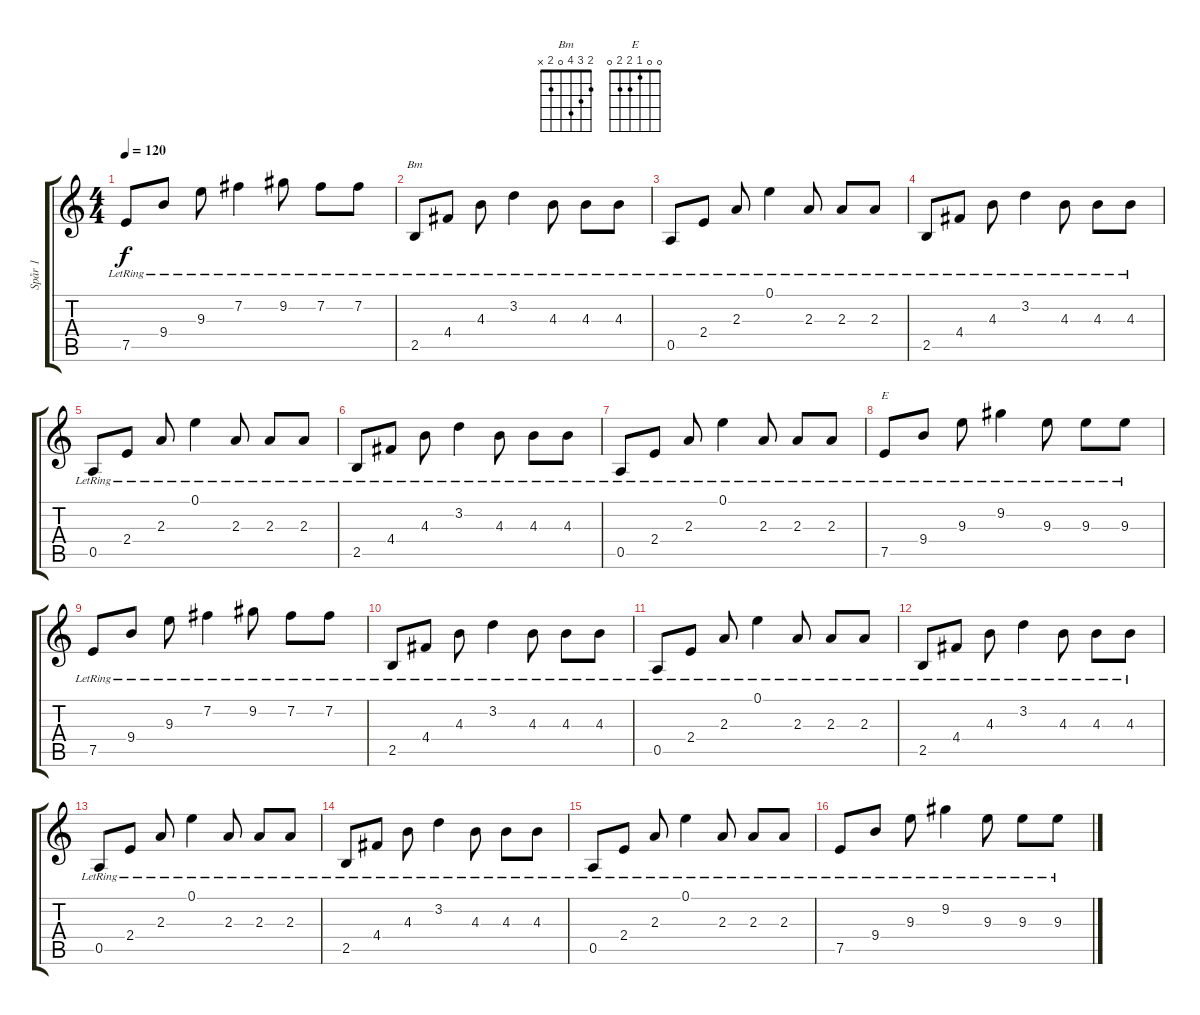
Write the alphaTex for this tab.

\track ("Spår 1" "Spår 1") {instrument acousticguitarsteel}
\staff {score tabs}
\tuning (E4 B3 G3 D3 A2 E2) {hide}
\chord ("Bm" 2 3 4 0 2 x)
\chord ("E" 0 0 1 2 2 0)
\ts (4 4)
\tempo 120
\clef g2
\ks c
7.5{lr}.8{dy f} 9.4{lr}.8 9.3{lr}.8 7.2{lr}.4 9.2{lr}.8 7.2{lr}.8 7.2{lr}.8 |
2.5{lr}.8{ch "Bm"} 4.4{lr}.8 4.3{lr}.8 3.2{lr}.4 4.3{lr}.8 4.3{lr}.8 4.3{lr}.8 |
0.5{lr}.8 2.4{lr}.8 2.3{lr}.8 0.1{lr}.4 2.3{lr}.8 2.3{lr}.8 2.3{lr}.8 |
2.5{lr}.8 4.4{lr}.8 4.3{lr}.8 3.2{lr}.4 4.3{lr}.8 4.3{lr}.8 4.3{lr}.8 |
0.5{lr}.8 2.4{lr}.8 2.3{lr}.8 0.1{lr}.4 2.3{lr}.8 2.3{lr}.8 2.3{lr}.8 |
2.5{lr}.8 4.4{lr}.8 4.3{lr}.8 3.2{lr}.4 4.3{lr}.8 4.3{lr}.8 4.3{lr}.8 |
0.5{lr}.8 2.4{lr}.8 2.3{lr}.8 0.1{lr}.4 2.3{lr}.8 2.3{lr}.8 2.3{lr}.8 |
7.5{lr}.8{ch "E"} 9.4{lr}.8 9.3{lr}.8 9.2{lr}.4 9.3{lr}.8 9.3{lr}.8 9.3{lr}.8 |
7.5{lr}.8 9.4{lr}.8 9.3{lr}.8 7.2{lr}.4 9.2{lr}.8 7.2{lr}.8 7.2{lr}.8 |
2.5{lr}.8 4.4{lr}.8 4.3{lr}.8 3.2{lr}.4 4.3{lr}.8 4.3{lr}.8 4.3{lr}.8 |
0.5{lr}.8 2.4{lr}.8 2.3{lr}.8 0.1{lr}.4 2.3{lr}.8 2.3{lr}.8 2.3{lr}.8 |
2.5{lr}.8 4.4{lr}.8 4.3{lr}.8 3.2{lr}.4 4.3{lr}.8 4.3{lr}.8 4.3{lr}.8 |
0.5{lr}.8 2.4{lr}.8 2.3{lr}.8 0.1{lr}.4 2.3{lr}.8 2.3{lr}.8 2.3{lr}.8 |
2.5{lr}.8 4.4{lr}.8 4.3{lr}.8 3.2{lr}.4 4.3{lr}.8 4.3{lr}.8 4.3{lr}.8 |
0.5{lr}.8 2.4{lr}.8 2.3{lr}.8 0.1{lr}.4 2.3{lr}.8 2.3{lr}.8 2.3{lr}.8 |
7.5{lr}.8 9.4{lr}.8 9.3{lr}.8 9.2{lr}.4 9.3{lr}.8 9.3{lr}.8 9.3{lr}.8
